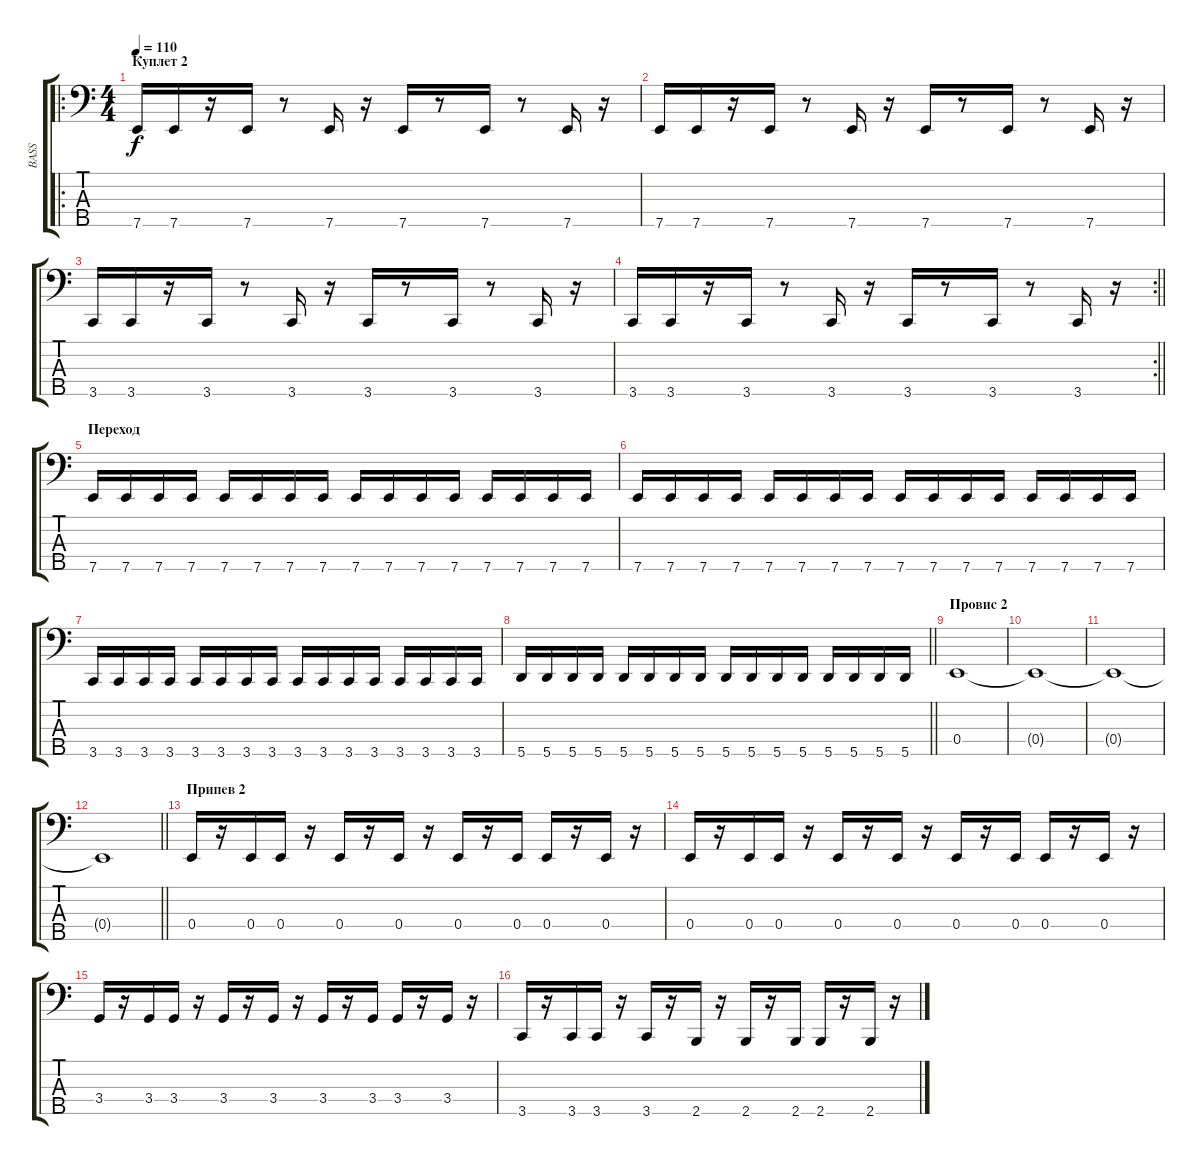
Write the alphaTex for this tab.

\track ("BASS" "BASS") {instrument electricbasspick}
\staff {score tabs}
\tuning (G2 D2 A1 E1 A0) {hide}
\ro
\ts (4 4)
\section ("" "Куплет 2")
\tempo 110
\clef f4
\ks c
7.5.16{dy f} 7.5.16 r.16 7.5.16 r.8 7.5.16 r.16 7.5.16 r.8 7.5.16 r.8 7.5.16 r.16 |
7.5.16 7.5.16 r.16 7.5.16 r.8 7.5.16 r.16 7.5.16 r.8 7.5.16 r.8 7.5.16 r.16 |
3.5.16 3.5.16 r.16 3.5.16 r.8 3.5.16 r.16 3.5.16 r.8 3.5.16 r.8 3.5.16 r.16 |
\rc 2
\barLineRight lightlight
3.5.16 3.5.16 r.16 3.5.16 r.8 3.5.16 r.16 3.5.16 r.8 3.5.16 r.8 3.5.16 r.16 |
\section ("" "Переход")
7.5.16 7.5.16 7.5.16 7.5.16 7.5.16 7.5.16 7.5.16 7.5.16 7.5.16 7.5.16 7.5.16 7.5.16 7.5.16 7.5.16 7.5.16 7.5.16 |
7.5.16 7.5.16 7.5.16 7.5.16 7.5.16 7.5.16 7.5.16 7.5.16 7.5.16 7.5.16 7.5.16 7.5.16 7.5.16 7.5.16 7.5.16 7.5.16 |
3.5.16 3.5.16 3.5.16 3.5.16 3.5.16 3.5.16 3.5.16 3.5.16 3.5.16 3.5.16 3.5.16 3.5.16 3.5.16 3.5.16 3.5.16 3.5.16 |
\barLineRight lightlight
5.5.16 5.5.16 5.5.16 5.5.16 5.5.16 5.5.16 5.5.16 5.5.16 5.5.16 5.5.16 5.5.16 5.5.16 5.5.16 5.5.16 5.5.16 5.5.16 |
\section ("" "Провис 2")
0.4.1 |
0.4{t}.1 |
0.4{t}.1 |
\barLineRight lightlight
0.4{t}.1 |
\section ("" "Припев 2")
0.4.16 r.16 0.4.16 0.4.16 r.16 0.4.16 r.16 0.4.16 r.16 0.4.16 r.16 0.4.16 0.4.16 r.16 0.4.16 r.16 |
0.4.16 r.16 0.4.16 0.4.16 r.16 0.4.16 r.16 0.4.16 r.16 0.4.16 r.16 0.4.16 0.4.16 r.16 0.4.16 r.16 |
3.4.16 r.16 3.4.16 3.4.16 r.16 3.4.16 r.16 3.4.16 r.16 3.4.16 r.16 3.4.16 3.4.16 r.16 3.4.16 r.16 |
3.5.16 r.16 3.5.16 3.5.16 r.16 3.5.16 r.16 2.5.16 r.16 2.5.16 r.16 2.5.16 2.5.16 r.16 2.5.16 r.16
